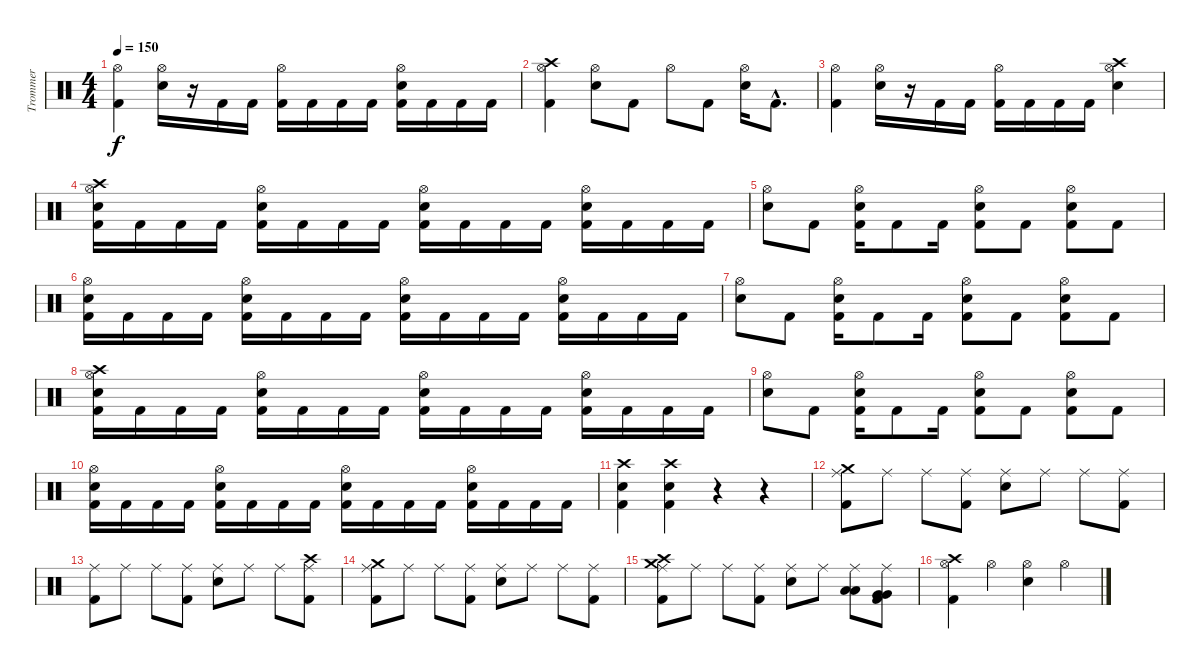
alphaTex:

\track ("Trommer" "Trommer") {instrument percussion}
\staff {score}
\articulation defaults
\ts (4 4)
\tempo 150
\clef neutral
\ks c
("Hi-Hat (open)" "Kick (hit) 2").4{dy f} ("Hi-Hat (open)" "Snare (hit) 2").16 r.16 "Kick (hit) 2".16 "Kick (hit) 2".16 ("Hi-Hat (open)" "Kick (hit) 2").16 "Kick (hit) 2".16 "Kick (hit) 2".16 "Kick (hit) 2".16 ("Hi-Hat (open)" "Snare (hit) 2" "Kick (hit) 2").16 "Kick (hit) 2".16 "Kick (hit) 2".16 "Kick (hit) 2".16 |
("Hi-Hat (open)" "Crash high (hit)" "Kick (hit) 2").4 ("Hi-Hat (open)" "Snare (hit) 2").8 "Kick (hit) 2".8 "Hi-Hat (open)".8 "Kick (hit) 2".8 ("Hi-Hat (open)" "Snare (hit) 2").16 "Kick (hit) 2"{hac}.8{d} |
("Hi-Hat (open)" "Kick (hit) 2").4 ("Hi-Hat (open)" "Snare (hit) 2").16 r.16 "Kick (hit) 2".16 "Kick (hit) 2".16 ("Hi-Hat (open)" "Kick (hit) 2").16 "Kick (hit) 2".16 "Kick (hit) 2".16 "Kick (hit) 2".16 ("Hi-Hat (open)" "Crash high (hit)" "Snare (hit) 2").4 |
("Crash high (hit)" "Hi-Hat (open)" "Snare (hit) 2" "Kick (hit) 2").16 "Kick (hit) 2".16 "Kick (hit) 2".16 "Kick (hit) 2".16 ("Hi-Hat (open)" "Snare (hit) 2" "Kick (hit) 2").16 "Kick (hit) 2".16 "Kick (hit) 2".16 "Kick (hit) 2".16 ("Hi-Hat (open)" "Snare (hit) 2" "Kick (hit) 2").16 "Kick (hit) 2".16 "Kick (hit) 2".16 "Kick (hit) 2".16 ("Hi-Hat (open)" "Snare (hit) 2" "Kick (hit) 2").16 "Kick (hit) 2".16 "Kick (hit) 2".16 "Kick (hit) 2".16 |
("Hi-Hat (open)" "Snare (hit) 2").8 "Kick (hit) 2".8 ("Hi-Hat (open)" "Snare (hit) 2" "Kick (hit) 2").16 "Kick (hit) 2".8 "Kick (hit) 2".16 ("Hi-Hat (open)" "Snare (hit) 2" "Kick (hit) 2").8 "Kick (hit) 2".8 ("Hi-Hat (open)" "Snare (hit) 2" "Kick (hit) 2").8 "Kick (hit) 2".8 |
("Hi-Hat (open)" "Snare (hit) 2" "Kick (hit) 2").16 "Kick (hit) 2".16 "Kick (hit) 2".16 "Kick (hit) 2".16 ("Hi-Hat (open)" "Snare (hit) 2" "Kick (hit) 2").16 "Kick (hit) 2".16 "Kick (hit) 2".16 "Kick (hit) 2".16 ("Hi-Hat (open)" "Snare (hit) 2" "Kick (hit) 2").16 "Kick (hit) 2".16 "Kick (hit) 2".16 "Kick (hit) 2".16 ("Hi-Hat (open)" "Snare (hit) 2" "Kick (hit) 2").16 "Kick (hit) 2".16 "Kick (hit) 2".16 "Kick (hit) 2".16 |
("Hi-Hat (open)" "Snare (hit) 2").8 "Kick (hit) 2".8 ("Hi-Hat (open)" "Snare (hit) 2" "Kick (hit) 2").16 "Kick (hit) 2".8 "Kick (hit) 2".16 ("Hi-Hat (open)" "Snare (hit) 2" "Kick (hit) 2").8 "Kick (hit) 2".8 ("Hi-Hat (open)" "Snare (hit) 2" "Kick (hit) 2").8 "Kick (hit) 2".8 |
("Crash high (hit)" "Hi-Hat (open)" "Snare (hit) 2" "Kick (hit) 2").16 "Kick (hit) 2".16 "Kick (hit) 2".16 "Kick (hit) 2".16 ("Hi-Hat (open)" "Snare (hit) 2" "Kick (hit) 2").16 "Kick (hit) 2".16 "Kick (hit) 2".16 "Kick (hit) 2".16 ("Hi-Hat (open)" "Snare (hit) 2" "Kick (hit) 2").16 "Kick (hit) 2".16 "Kick (hit) 2".16 "Kick (hit) 2".16 ("Hi-Hat (open)" "Snare (hit) 2" "Kick (hit) 2").16 "Kick (hit) 2".16 "Kick (hit) 2".16 "Kick (hit) 2".16 |
("Hi-Hat (open)" "Snare (hit) 2").8 "Kick (hit) 2".8 ("Hi-Hat (open)" "Snare (hit) 2" "Kick (hit) 2").16 "Kick (hit) 2".8 "Kick (hit) 2".16 ("Hi-Hat (open)" "Snare (hit) 2" "Kick (hit) 2").8 "Kick (hit) 2".8 ("Hi-Hat (open)" "Snare (hit) 2" "Kick (hit) 2").8 "Kick (hit) 2".8 |
("Hi-Hat (open)" "Snare (hit) 2" "Kick (hit) 2").16 "Kick (hit) 2".16 "Kick (hit) 2".16 "Kick (hit) 2".16 ("Hi-Hat (open)" "Snare (hit) 2" "Kick (hit) 2").16 "Kick (hit) 2".16 "Kick (hit) 2".16 "Kick (hit) 2".16 ("Hi-Hat (open)" "Snare (hit) 2" "Kick (hit) 2").16 "Kick (hit) 2".16 "Kick (hit) 2".16 "Kick (hit) 2".16 ("Hi-Hat (open)" "Snare (hit) 2" "Kick (hit) 2").16 "Kick (hit) 2".16 "Kick (hit) 2".16 "Kick (hit) 2".16 |
("Crash high (hit)" "Snare (hit) 2" "Kick (hit) 2").4 ("Crash high (hit)" "Snare (hit) 2" "Kick (hit) 2").4 r.4 r.4 |
("Crash medium (hit)" "Ride (middle)" "Kick (hit) 2").8 "Ride (middle)".8 "Ride (middle)".8 ("Ride (middle)" "Kick (hit) 2").8 ("Ride (middle)" "Snare (hit) 2").8 "Ride (middle)".8 "Ride (middle)".8 ("Ride (middle)" "Kick (hit) 2").8 |
("Ride (middle)" "Kick (hit) 2").8 "Ride (middle)".8 "Ride (middle)".8 ("Ride (middle)" "Kick (hit) 2").8 ("Ride (middle)" "Snare (hit) 2").8 "Ride (middle)".8 "Ride (middle)".8 ("Crash high (hit)" "Ride (middle)" "Kick (hit) 2").8 |
("Crash medium (hit)" "Ride (middle)" "Kick (hit) 2").8 "Ride (middle)".8 "Ride (middle)".8 ("Ride (middle)" "Kick (hit) 2").8 ("Ride (middle)" "Snare (hit) 2").8 "Ride (middle)".8 "Ride (middle)".8 ("Ride (middle)" "Kick (hit) 2").8 |
("Crash medium (hit)" "Crash high (hit)" "Ride (middle)" "Kick (hit) 2").8 "Ride (middle)".8 "Ride (middle)".8 ("Ride (middle)" "Kick (hit) 2").8 ("Ride (middle)" "Snare (hit) 2").8 "Ride (middle)".8 ("Low Tom (hit)" "Low Tom (hit)" "Ride (middle)").8 ("Very Low Tom (hit)" "Very Low Tom (hit)" "Ride (middle)" "Kick (hit) 2").8 |
("Hi-Hat (open)" "Crash high (hit)" "Kick (hit) 2").4 "Hi-Hat (open)".4 ("Hi-Hat (open)" "Snare (hit) 2").4 "Hi-Hat (open)".4
